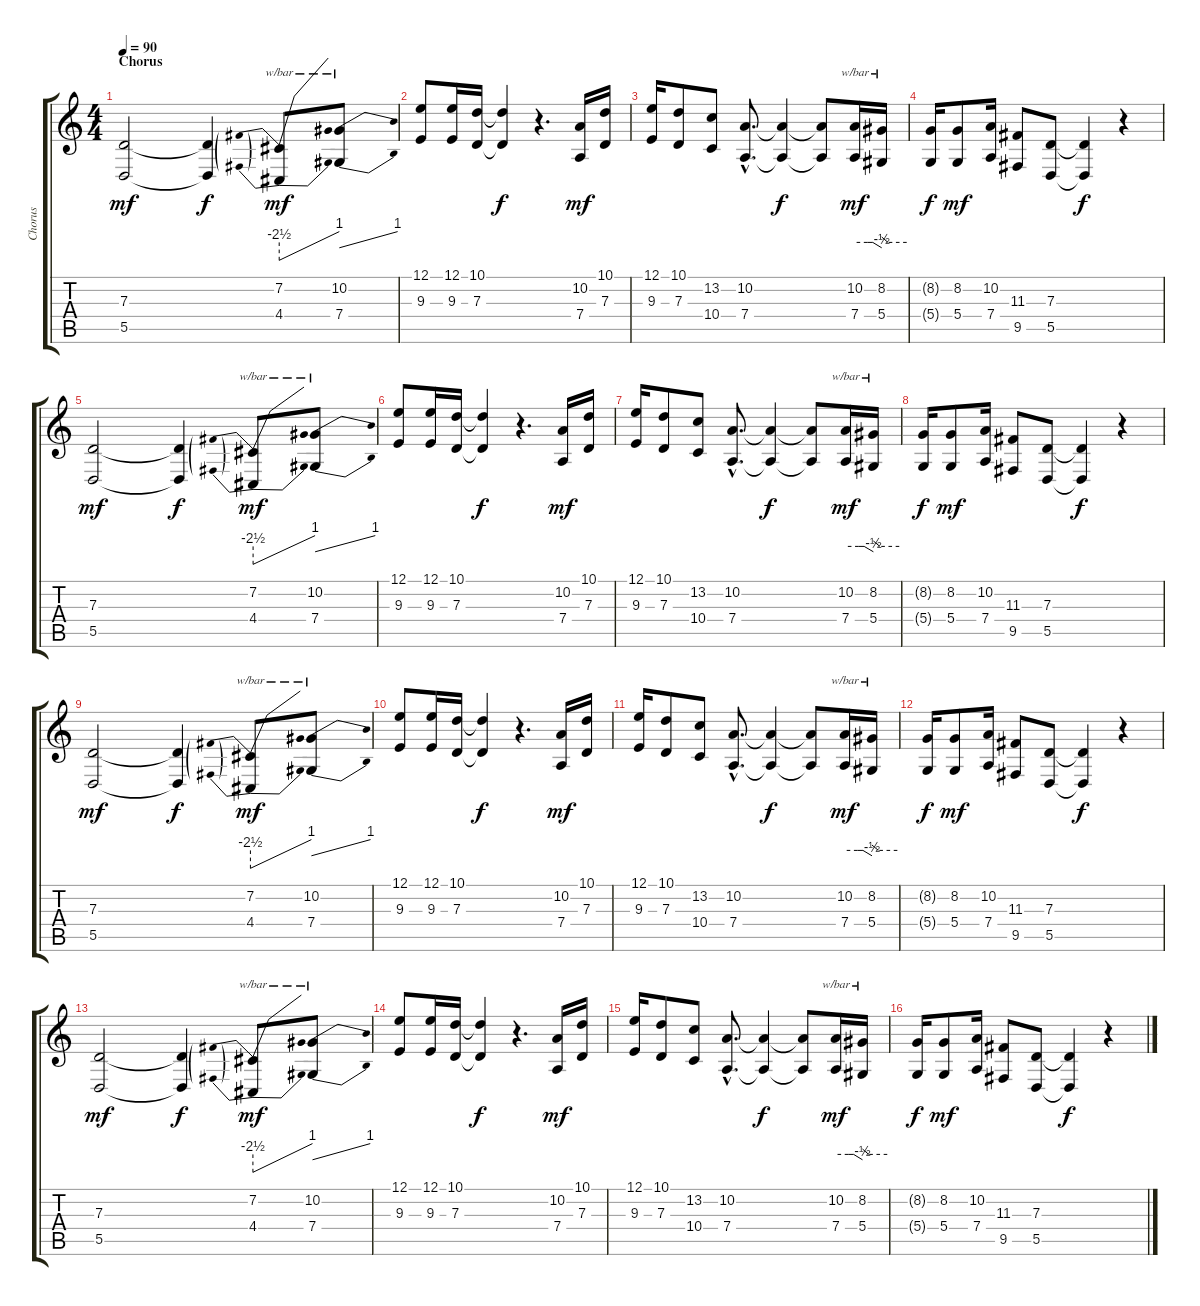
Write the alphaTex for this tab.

\track ("Chorus" "Chorus") {instrument lead2sawtooth}
\staff {score tabs}
\tuning (E4 B3 G3 D3 A2 E2) {hide}
\ts (4 4)
\section ("" "Chorus")
\tempo 90
\clef g2
\ks c
(7.3 5.5).2{dy mf} (7.3{t} 5.5{t}).4{dy f} (7.2 4.4).8{tbe (predivedive default 0 -10 60 4) dy mf} (10.2 7.4).8{tbe (dive default 0 -2 60 4)} |
(12.1 9.3).8 (12.1 9.3).16 (10.1 7.3).16 (10.1{t} 7.3{t}).4{dy f} r.4{d} (10.2 7.4).16{dy mf} (10.1 7.3).16 |
(12.1 9.3).16 (10.1 7.3).8 (13.2 10.4).8 (10.2{hac} 7.4{hac}).8{d} (10.2{t} 7.4{t}).4{dy f} (10.2{t} 7.4{t}).8 (10.2 7.4).16{tbe (custom default 0 0 28 0 40 0 60 -2) dy mf} (8.2 5.4).16{tbe (custom default 0 2 15 0 60 0)} |
(8.2{t} 5.4{t}).16{dy f} (8.2 5.4).8{dy mf} (10.2 7.4).16 (11.3 9.5).8 (7.3 5.5).8 (7.3{t} 5.5{t}).4{dy f} r.4 |
(7.3 5.5).2{dy mf} (7.3{t} 5.5{t}).4{dy f} (7.2 4.4).8{tbe (predivedive default 0 -10 60 4) dy mf} (10.2 7.4).8{tbe (dive default 0 -2 60 4)} |
(12.1 9.3).8 (12.1 9.3).16 (10.1 7.3).16 (10.1{t} 7.3{t}).4{dy f} r.4{d} (10.2 7.4).16{dy mf} (10.1 7.3).16 |
(12.1 9.3).16 (10.1 7.3).8 (13.2 10.4).8 (10.2{hac} 7.4{hac}).8{d} (10.2{t} 7.4{t}).4{dy f} (10.2{t} 7.4{t}).8 (10.2 7.4).16{tbe (custom default 0 0 28 0 40 0 60 -2) dy mf} (8.2 5.4).16{tbe (custom default 0 2 15 0 60 0)} |
(8.2{t} 5.4{t}).16{dy f} (8.2 5.4).8{dy mf} (10.2 7.4).16 (11.3 9.5).8 (7.3 5.5).8 (7.3{t} 5.5{t}).4{dy f} r.4 |
(7.3 5.5).2{dy mf} (7.3{t} 5.5{t}).4{dy f} (7.2 4.4).8{tbe (predivedive default 0 -10 60 4) dy mf} (10.2 7.4).8{tbe (dive default 0 -2 60 4)} |
(12.1 9.3).8 (12.1 9.3).16 (10.1 7.3).16 (10.1{t} 7.3{t}).4{dy f} r.4{d} (10.2 7.4).16{dy mf} (10.1 7.3).16 |
(12.1 9.3).16 (10.1 7.3).8 (13.2 10.4).8 (10.2{hac} 7.4{hac}).8{d} (10.2{t} 7.4{t}).4{dy f} (10.2{t} 7.4{t}).8 (10.2 7.4).16{tbe (custom default 0 0 28 0 40 0 60 -2) dy mf} (8.2 5.4).16{tbe (custom default 0 2 15 0 60 0)} |
(8.2{t} 5.4{t}).16{dy f} (8.2 5.4).8{dy mf} (10.2 7.4).16 (11.3 9.5).8 (7.3 5.5).8 (7.3{t} 5.5{t}).4{dy f} r.4 |
(7.3 5.5).2{dy mf} (7.3{t} 5.5{t}).4{dy f} (7.2 4.4).8{tbe (predivedive default 0 -10 60 4) dy mf} (10.2 7.4).8{tbe (dive default 0 -2 60 4)} |
(12.1 9.3).8 (12.1 9.3).16 (10.1 7.3).16 (10.1{t} 7.3{t}).4{dy f} r.4{d} (10.2 7.4).16{dy mf} (10.1 7.3).16 |
(12.1 9.3).16 (10.1 7.3).8 (13.2 10.4).8 (10.2{hac} 7.4{hac}).8{d} (10.2{t} 7.4{t}).4{dy f} (10.2{t} 7.4{t}).8 (10.2 7.4).16{tbe (custom default 0 0 28 0 40 0 60 -2) dy mf} (8.2 5.4).16{tbe (custom default 0 2 15 0 60 0)} |
(8.2{t} 5.4{t}).16{dy f} (8.2 5.4).8{dy mf} (10.2 7.4).16 (11.3 9.5).8 (7.3 5.5).8 (7.3{t} 5.5{t}).4{dy f} r.4
